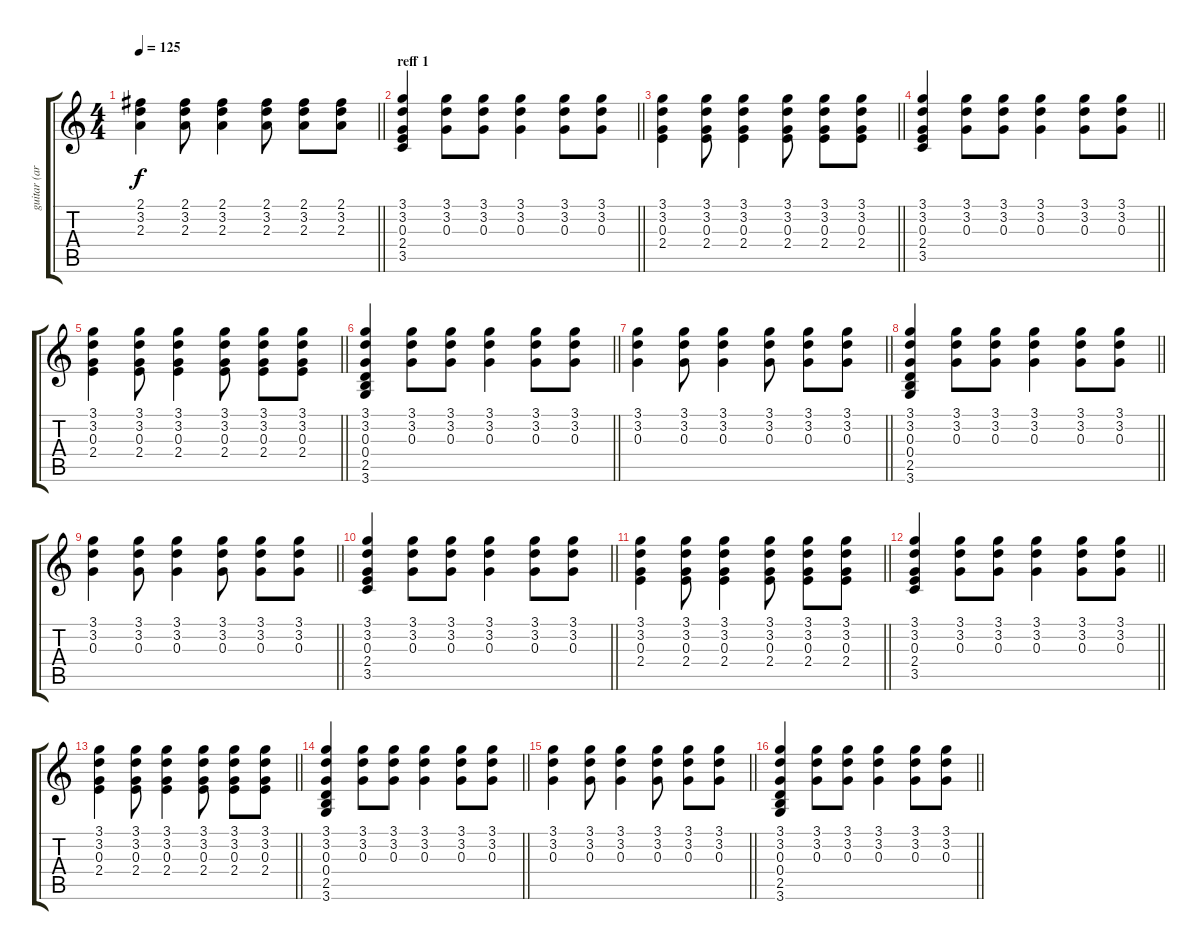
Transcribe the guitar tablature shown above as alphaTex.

\track ("guitar (aril)" "guitar (ar") {instrument acousticguitarsteel}
\staff {score tabs}
\tuning (E4 B3 G3 D3 A2 E2) {hide}
\ts (4 4)
\tempo 125
\clef g2
\barLineRight lightlight
\ks c
(2.1 3.2 2.3).4{dy f} (2.1 3.2 2.3).8 (2.1 3.2 2.3).4 (2.1 3.2 2.3).8 (2.1 3.2 2.3).8 (2.1 3.2 2.3).8 |
\section ("" "reff 1")
\barLineRight lightlight
(3.1 3.2 0.3 2.4 3.5).4 (3.1 3.2 0.3).8 (3.1 3.2 0.3).8 (3.1 3.2 0.3).4 (3.1 3.2 0.3).8 (3.1 3.2 0.3).8 |
\barLineRight lightlight
(3.1 3.2 0.3 2.4).4 (3.1 3.2 0.3 2.4).8 (3.1 3.2 0.3 2.4).4 (3.1 3.2 0.3 2.4).8 (3.1 3.2 0.3 2.4).8 (3.1 3.2 0.3 2.4).8 |
\barLineRight lightlight
(3.1 3.2 0.3 2.4 3.5).4 (3.1 3.2 0.3).8 (3.1 3.2 0.3).8 (3.1 3.2 0.3).4 (3.1 3.2 0.3).8 (3.1 3.2 0.3).8 |
\barLineRight lightlight
(3.1 3.2 0.3 2.4).4 (3.1 3.2 0.3 2.4).8 (3.1 3.2 0.3 2.4).4 (3.1 3.2 0.3 2.4).8 (3.1 3.2 0.3 2.4).8 (3.1 3.2 0.3 2.4).8 |
\barLineRight lightlight
(3.1 3.2 0.3 0.4 2.5 3.6).4 (3.1 3.2 0.3).8 (3.1 3.2 0.3).8 (3.1 3.2 0.3).4 (3.1 3.2 0.3).8 (3.1 3.2 0.3).8 |
\barLineRight lightlight
(3.1 3.2 0.3).4 (3.1 3.2 0.3).8 (3.1 3.2 0.3).4 (3.1 3.2 0.3).8 (3.1 3.2 0.3).8 (3.1 3.2 0.3).8 |
\barLineRight lightlight
(3.1 3.2 0.3 0.4 2.5 3.6).4 (3.1 3.2 0.3).8 (3.1 3.2 0.3).8 (3.1 3.2 0.3).4 (3.1 3.2 0.3).8 (3.1 3.2 0.3).8 |
\barLineRight lightlight
(3.1 3.2 0.3).4 (3.1 3.2 0.3).8 (3.1 3.2 0.3).4 (3.1 3.2 0.3).8 (3.1 3.2 0.3).8 (3.1 3.2 0.3).8 |
\barLineRight lightlight
(3.1 3.2 0.3 2.4 3.5).4 (3.1 3.2 0.3).8 (3.1 3.2 0.3).8 (3.1 3.2 0.3).4 (3.1 3.2 0.3).8 (3.1 3.2 0.3).8 |
\barLineRight lightlight
(3.1 3.2 0.3 2.4).4 (3.1 3.2 0.3 2.4).8 (3.1 3.2 0.3 2.4).4 (3.1 3.2 0.3 2.4).8 (3.1 3.2 0.3 2.4).8 (3.1 3.2 0.3 2.4).8 |
\barLineRight lightlight
(3.1 3.2 0.3 2.4 3.5).4 (3.1 3.2 0.3).8 (3.1 3.2 0.3).8 (3.1 3.2 0.3).4 (3.1 3.2 0.3).8 (3.1 3.2 0.3).8 |
\barLineRight lightlight
(3.1 3.2 0.3 2.4).4 (3.1 3.2 0.3 2.4).8 (3.1 3.2 0.3 2.4).4 (3.1 3.2 0.3 2.4).8 (3.1 3.2 0.3 2.4).8 (3.1 3.2 0.3 2.4).8 |
\barLineRight lightlight
(3.1 3.2 0.3 0.4 2.5 3.6).4 (3.1 3.2 0.3).8 (3.1 3.2 0.3).8 (3.1 3.2 0.3).4 (3.1 3.2 0.3).8 (3.1 3.2 0.3).8 |
\barLineRight lightlight
(3.1 3.2 0.3).4 (3.1 3.2 0.3).8 (3.1 3.2 0.3).4 (3.1 3.2 0.3).8 (3.1 3.2 0.3).8 (3.1 3.2 0.3).8 |
\barLineRight lightlight
(3.1 3.2 0.3 0.4 2.5 3.6).4 (3.1 3.2 0.3).8 (3.1 3.2 0.3).8 (3.1 3.2 0.3).4 (3.1 3.2 0.3).8 (3.1 3.2 0.3).8
